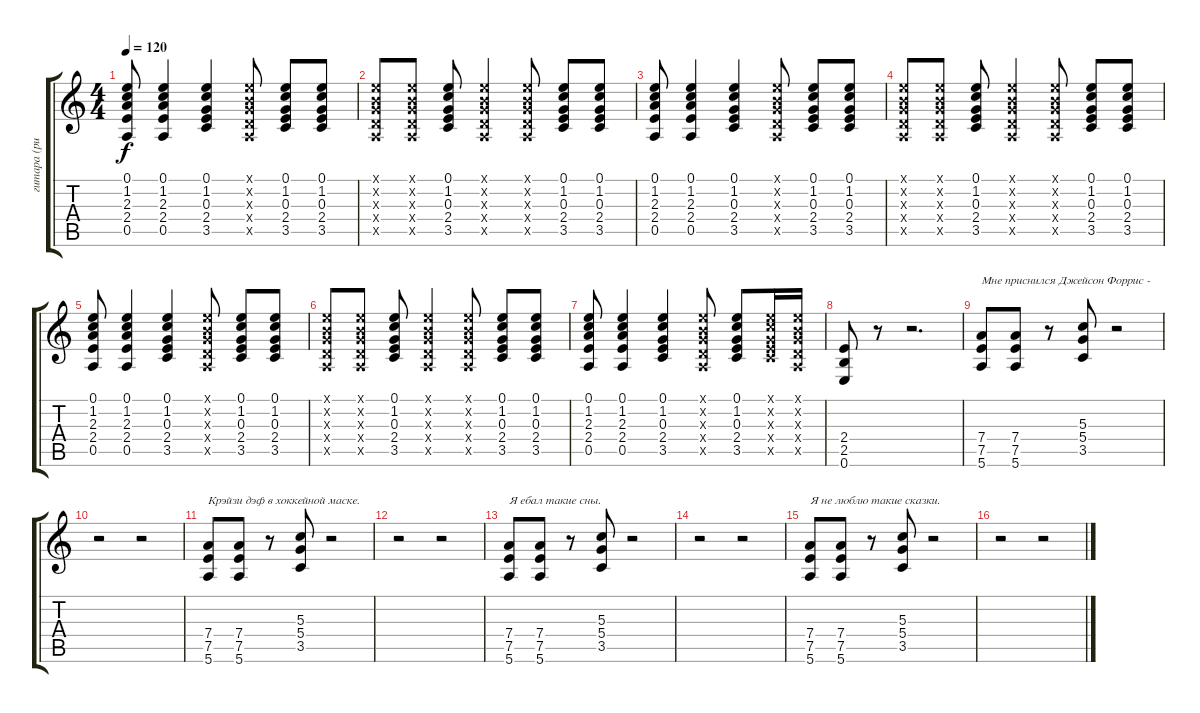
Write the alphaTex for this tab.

\track ("гитара (ритм)" "гитара (ри") {instrument overdrivenguitar}
\staff {score tabs}
\tuning (E4 B3 G3 D3 A2 E2) {hide}
\ts (4 4)
\tempo 120
\clef g2
\ks c
(0.1 1.2 2.3 2.4 0.5).8{dy f instrument acousticguitarnylon} (0.1 1.2 2.3 2.4 0.5).4 (0.1 1.2 0.3 2.4 3.5).4 (0.1{x} 0.2{x} 0.3{x} 0.4{x} 0.5{x}).8 (0.1 1.2 0.3 2.4 3.5).8 (0.1 1.2 0.3 2.4 3.5).8 |
(0.1{x} 0.2{x} 0.3{x} 0.4{x} 0.5{x}).8 (0.1{x} 0.2{x} 0.3{x} 0.4{x} 0.5{x}).8 (0.1 1.2 0.3 2.4 3.5).8 (0.1{x} 0.2{x} 0.3{x} 0.4{x} 0.5{x}).4 (0.1{x} 0.2{x} 0.3{x} 0.4{x} 0.5{x}).8 (0.1 1.2 0.3 2.4 3.5).8 (0.1 1.2 0.3 2.4 3.5).8 |
(0.1 1.2 2.3 2.4 0.5).8 (0.1 1.2 2.3 2.4 0.5).4 (0.1 1.2 0.3 2.4 3.5).4 (0.1{x} 0.2{x} 0.3{x} 0.4{x} 0.5{x}).8 (0.1 1.2 0.3 2.4 3.5).8 (0.1 1.2 0.3 2.4 3.5).8 |
(0.1{x} 0.2{x} 0.3{x} 0.4{x} 0.5{x}).8 (0.1{x} 0.2{x} 0.3{x} 0.4{x} 0.5{x}).8 (0.1 1.2 0.3 2.4 3.5).8 (0.1{x} 0.2{x} 0.3{x} 0.4{x} 0.5{x}).4 (0.1{x} 0.2{x} 0.3{x} 0.4{x} 0.5{x}).8 (0.1 1.2 0.3 2.4 3.5).8 (0.1 1.2 0.3 2.4 3.5).8 |
(0.1 1.2 2.3 2.4 0.5).8 (0.1 1.2 2.3 2.4 0.5).4 (0.1 1.2 0.3 2.4 3.5).4 (0.1{x} 0.2{x} 0.3{x} 0.4{x} 0.5{x}).8 (0.1 1.2 0.3 2.4 3.5).8 (0.1 1.2 0.3 2.4 3.5).8 |
(0.1{x} 0.2{x} 0.3{x} 0.4{x} 0.5{x}).8 (0.1{x} 0.2{x} 0.3{x} 0.4{x} 0.5{x}).8 (0.1 1.2 0.3 2.4 3.5).8 (0.1{x} 0.2{x} 0.3{x} 0.4{x} 0.5{x}).4 (0.1{x} 0.2{x} 0.3{x} 0.4{x} 0.5{x}).8 (0.1 1.2 0.3 2.4 3.5).8 (0.1 1.2 0.3 2.4 3.5).8 |
(0.1 1.2 2.3 2.4 0.5).8 (0.1 1.2 2.3 2.4 0.5).4 (0.1 1.2 0.3 2.4 3.5).4 (0.1{x} 0.2{x} 0.3{x} 0.4{x} 0.5{x}).8 (0.1 1.2 0.3 2.4 3.5).8 (0.1{x} 1.2{x} 0.3{x} 2.4{x} 3.5{x}).16 (0.1{x} 0.2{x} 0.3{x} 0.4{x} 0.5{x}).16 |
(2.4 2.5 0.6).8{instrument overdrivenguitar} r.8 r.2{d} |
(7.4 7.5 5.6).8{txt "Мне приснился Джейсон Форрис -"} (7.4 7.5 5.6).8 r.8 (5.3 5.4 3.5).8 r.2 |
r.2 r.2 |
(7.4 7.5 5.6).8{txt "Крэйзи дэф в хоккейной маске."} (7.4 7.5 5.6).8 r.8 (5.3 5.4 3.5).8 r.2 |
r.2 r.2 |
(7.4 7.5 5.6).8{txt "Я ебал такие сны."} (7.4 7.5 5.6).8 r.8 (5.3 5.4 3.5).8 r.2 |
r.2 r.2 |
(7.4 7.5 5.6).8{txt "Я не люблю такие сказки."} (7.4 7.5 5.6).8 r.8 (5.3 5.4 3.5).8 r.2 |
r.2 r.2
